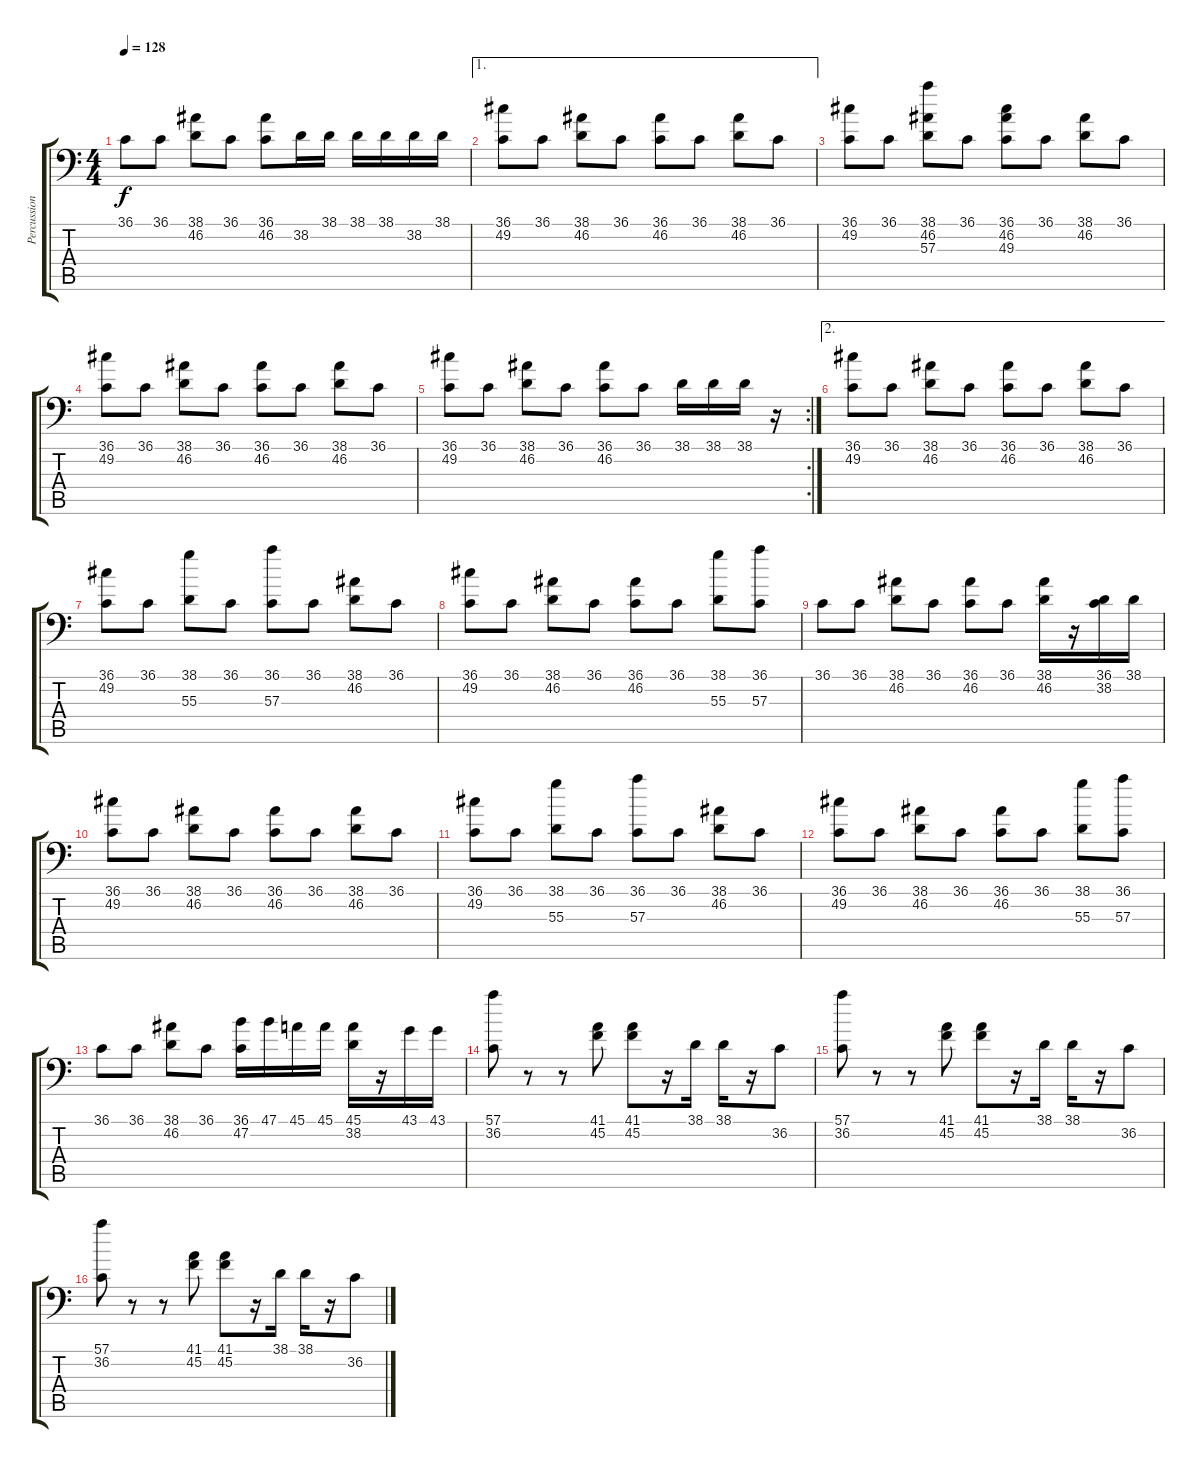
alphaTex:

\track ("Percussion" "Percussion") {instrument acousticgrandpiano}
\staff {score tabs}
\tuning (C-1 C-1 C-1 C-1 C-1 C-1) {hide}
\ts (4 4)
\tempo 128
\clef f4
\ks c
36.1.8{dy f} 36.1.8 (38.1 46.2).8 36.1.8 (36.1 46.2).8 38.2.16 38.1.16 38.1.16 38.1.16 38.2.16 38.1.16 |
\ae 1
(36.1 49.2).8 36.1.8 (38.1 46.2).8 36.1.8 (36.1 46.2).8 36.1.8 (38.1 46.2).8 36.1.8 |
(36.1 49.2).8 36.1.8 (38.1 46.2 57.3).8 36.1.8 (36.1 46.2 49.3).8 36.1.8 (38.1 46.2).8 36.1.8 |
(36.1 49.2).8 36.1.8 (38.1 46.2).8 36.1.8 (36.1 46.2).8 36.1.8 (38.1 46.2).8 36.1.8 |
\rc 2
(36.1 49.2).8 36.1.8 (38.1 46.2).8 36.1.8 (36.1 46.2).8 36.1.8 38.1.16 38.1.16 38.1.16 r.16 |
\ae 2
(36.1 49.2).8 36.1.8 (38.1 46.2).8 36.1.8 (36.1 46.2).8 36.1.8 (38.1 46.2).8 36.1.8 |
(36.1 49.2).8 36.1.8 (38.1 55.3).8 36.1.8 (36.1 57.3).8 36.1.8 (38.1 46.2).8 36.1.8 |
(36.1 49.2).8 36.1.8 (38.1 46.2).8 36.1.8 (36.1 46.2).8 36.1.8 (38.1 55.3).8 (36.1 57.3).8 |
36.1.8 36.1.8 (38.1 46.2).8 36.1.8 (36.1 46.2).8 36.1.8 (38.1 46.2).16 r.16 (36.1 38.2).16 38.1.16 |
(36.1 49.2).8 36.1.8 (38.1 46.2).8 36.1.8 (36.1 46.2).8 36.1.8 (38.1 46.2).8 36.1.8 |
(36.1 49.2).8 36.1.8 (38.1 55.3).8 36.1.8 (36.1 57.3).8 36.1.8 (38.1 46.2).8 36.1.8 |
(36.1 49.2).8 36.1.8 (38.1 46.2).8 36.1.8 (36.1 46.2).8 36.1.8 (38.1 55.3).8 (36.1 57.3).8 |
36.1.8 36.1.8 (38.1 46.2).8 36.1.8 (36.1 47.2).16 47.1.16 45.1.16 45.1.16 (45.1 38.2).16 r.16 43.1.16 43.1.16 |
(57.1 36.2).8 r.8 r.8 (41.1 45.2).8 (41.1 45.2).8 r.16 38.1.16 38.1.16 r.16 36.2.8 |
(57.1 36.2).8 r.8 r.8 (41.1 45.2).8 (41.1 45.2).8 r.16 38.1.16 38.1.16 r.16 36.2.8 |
(57.1 36.2).8 r.8 r.8 (41.1 45.2).8 (41.1 45.2).8 r.16 38.1.16 38.1.16 r.16 36.2.8
